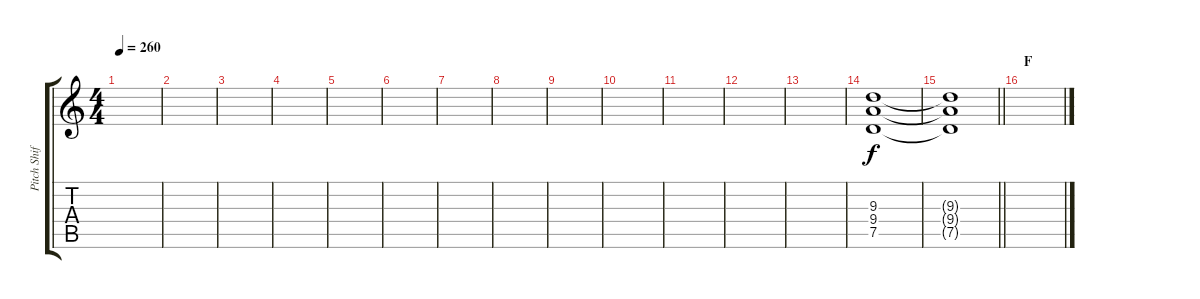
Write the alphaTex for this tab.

\track ("Pitch Shifter" "Pitch Shif") {instrument guitarharmonics}
\staff {score tabs}
\tuning (D4 A3 F3 C3 G2 D2) {hide}
\ts (4 4)
\tempo 260
\clef g2
\ks c
|
|
|
|
|
|
|
|
|
|
|
|
|
(9.3 9.4 7.5).1{instrument reversecymbal} |
\barLineRight lightlight
(9.3{t} 9.4{t} 7.5{t}).1 |
\section ("" "F")
